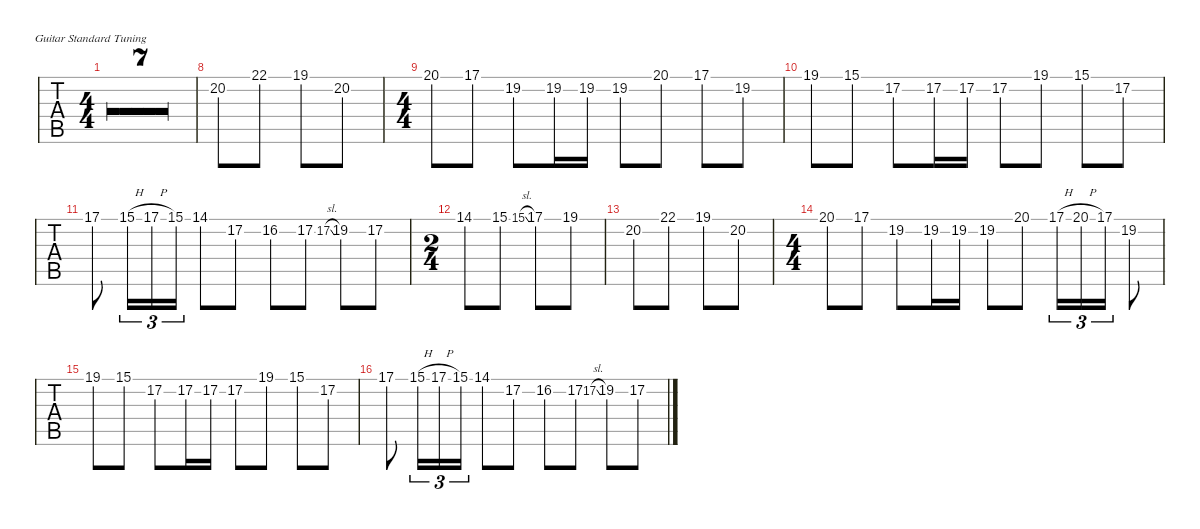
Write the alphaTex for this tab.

\defaultSystemsLayout 4
\hideDynamics
\bracketExtendMode nobrackets
\track ("Harmony Guitar/Extras (Kirk)" " ") {defaultSystemsLayout 4 multiBarRest instrument distortionguitar}
\staff {tabs}
\tuning (E4 B3 G3 D3 A2 E2)
\ts (4 4)
\tempo 104
\clef g2
\ks c
r.1{dy mf} |
\ts (2 4)
\beaming (8 2 2)
r.2 |
r.2 |
\ts (4 4)
\beaming (8 2 2 2 2)
r.1 |
r.1 |
r.1 |
\ts (2 4)
\beaming (8 2 2)
r.2 |
20.2.8 22.1.8 19.1.8 20.2.8 |
\ts (4 4)
\beaming (8 2 2 2 2)
20.1.8 17.1.8 19.2{acc #}.8 19.2{acc #}.16 19.2{acc #}.16 19.2{acc #}.8 20.1.8 17.1.8 19.2{acc #}.8 |
19.1.8 15.1.8 17.2.8 17.2.16 17.2.16 17.2.8 19.1.8 15.1.8 17.2.8 |
17.1.8 15.1{h}.16{tu (3 2)} 17.1{h}.16{tu (3 2)} 15.1.16{tu (3 2)} 14.1{acc #}.8 17.2.8 16.2{acc #}.8 17.2.8 17.2{sl}.8{gr onbeat} 19.2{acc #}.8 17.2.8 |
\ts (2 4)
\beaming (8 2 2)
14.1{acc #}.8 15.1.8 15.1{sl}.8{gr onbeat} 17.1.8 19.1.8 |
20.2.8 22.1.8 19.1.8 20.2.8 |
\ts (4 4)
\beaming (8 2 2 2 2)
20.1.8 17.1.8 19.2{acc #}.8 19.2{acc #}.16 19.2{acc #}.16 19.2{acc #}.8 20.1.8 17.1{h}.16{tu (3 2)} 20.1{h}.16{tu (3 2)} 17.1.16{tu (3 2)} 19.2{acc #}.8 |
19.1.8 15.1.8 17.2.8 17.2.16 17.2.16 17.2.8 19.1.8 15.1.8 17.2.8 |
17.1.8 15.1{h}.16{tu (3 2)} 17.1{h}.16{tu (3 2)} 15.1.16{tu (3 2)} 14.1{acc #}.8 17.2.8 16.2{acc #}.8 17.2.8 17.2{sl}.8{gr onbeat} 19.2{acc #}.8 17.2.8
